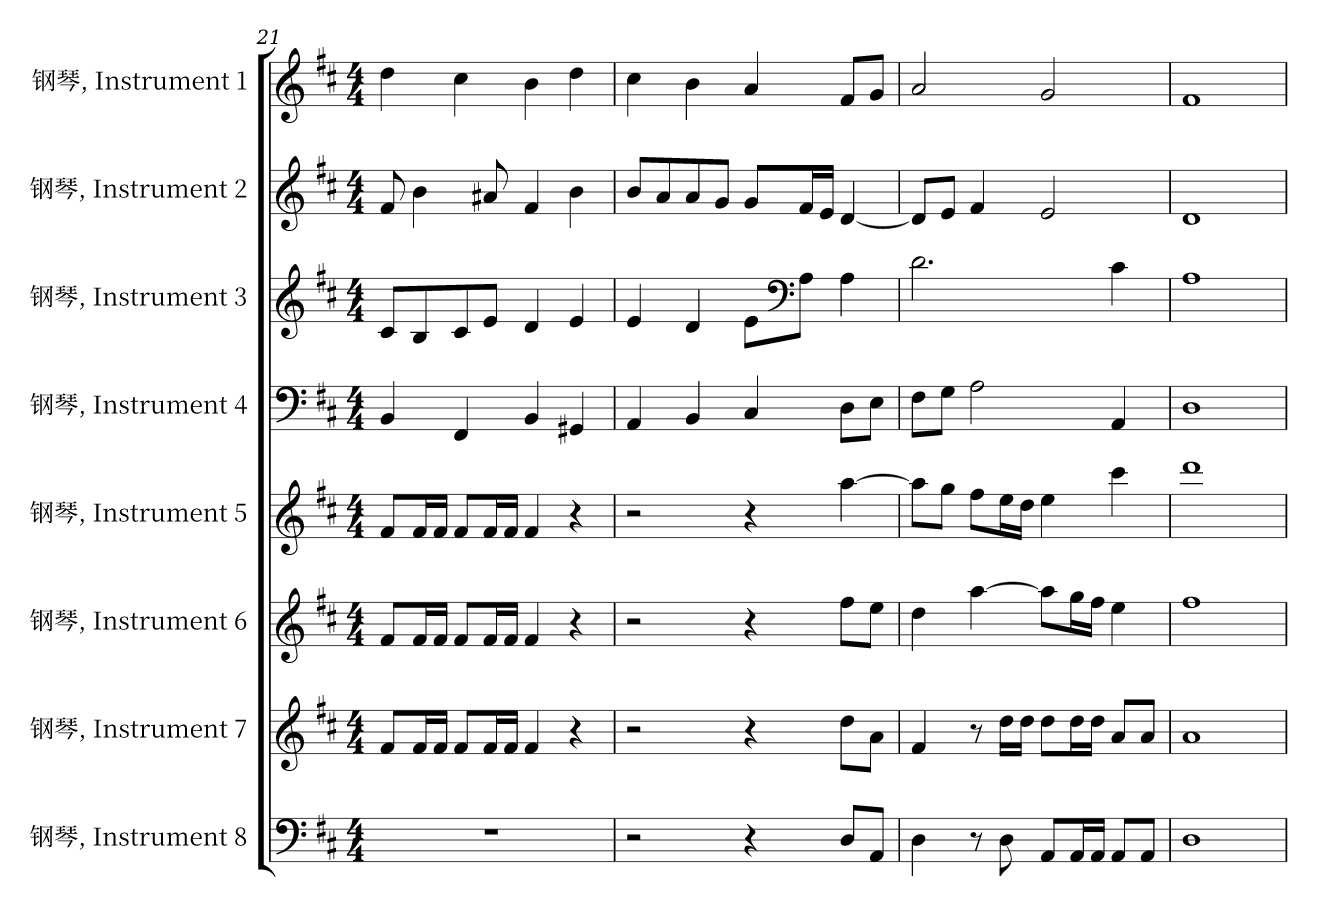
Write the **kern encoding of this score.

**kern	**kern	**kern	**kern	**kern	**kern	**kern	**kern
*part8	*part7	*part6	*part5	*part4	*part3	*part2	*part1
*staff8	*staff7	*staff6	*staff5	*staff4	*staff3	*staff2	*staff1
*I"钢琴, Instrument 8	*I"钢琴, Instrument 7	*I"钢琴, Instrument 6	*I"钢琴, Instrument 5	*I"钢琴, Instrument 4	*I"钢琴, Instrument 3	*I"钢琴, Instrument 2	*I"钢琴, Instrument 1
!!LO:PB:g=z
*clefF4	*clefG2	*clefG2	*clefG2	*clefF4	*clefG2	*clefG2	*clefG2
*k[f#c#]	*k[f#c#]	*k[f#c#]	*k[f#c#]	*k[f#c#]	*k[f#c#]	*k[f#c#]	*k[f#c#]
*M4/4	*M4/4	*M4/4	*M4/4	*M4/4	*M4/4	*M4/4	*M4/4
=21	=21	=21	=21	=21	=21	=21	=21
1r	8f#/L	8f#/L	8f#/L	4BB/	8c#/L	8f#/	4dd\
.	16f#/L	16f#/L	16f#/L	.	8B/	4b\	.
.	16f#/JJ	16f#/JJ	16f#/JJ	.	.	.	.
.	8f#/L	8f#/L	8f#/L	4FF#/	8c#/	.	4cc#\
.	16f#/L	16f#/L	16f#/L	.	8e/J	8a#X/	.
.	16f#/JJ	16f#/JJ	16f#/JJ	.	.	.	.
.	4f#/	4f#/	4f#/	4BB/	4d/	4f#/	4b\
.	4r	4r	4r	4GG#X/	4e/	4b\	4dd\
=22	=22	=22	=22	=22	=22	=22	=22
2r	2r	2r	2r	4AA/	4e/	8b/L	4cc#\
.	.	.	.	.	.	8a/	.
.	.	.	.	4BB/	4d/	8a/	4b\
.	.	.	.	.	.	8g/J	.
4r	4r	4r	4r	4C#/	8e\L	8g/L	4a/
*	*	*	*	*	*clefF4	*	*
.	.	.	.	.	8A\J	16f#/L	.
.	.	.	.	.	.	16e/JJ	.
8D/L	8dd\L	8ff#\L	[4aa\	8D\L	4A\	[4d/	8f#/L
8AA/J	8a\J	8ee\J	.	8E\J	.	.	8g/J
=23	=23	=23	=23	=23	=23	=23	=23
4D\	4f#/	4dd\	8aa\L]	8F#\L	2.d\	8d/L]	2a/
.	.	.	8gg\J	8G\J	.	8e/J	.
8r	8r	[4aa\	8ff#\L	2A\	.	4f#/	.
8D\	16dd\LL	.	16ee\L	.	.	.	.
.	16dd\JJ	.	16dd\JJ	.	.	.	.
8AA/L	8dd\L	8aa\L]	4ee\	.	.	2e/	2g/
16AA/L	16dd\L	16gg\L	.	.	.	.	.
16AA/JJ	16dd\JJ	16ff#\JJ	.	.	.	.	.
8AA/L	8a/L	4ee\	4ccc#\	4AA/	4c#\	.	.
8AA/J	8a/J	.	.	.	.	.	.
=24	=24	=24	=24	=24	=24	=24	=24
1D	1a	1ff#	1ddd	1D	1A	1d	1f#
=	=	=	=	=	=	=	=
*-	*-	*-	*-	*-	*-	*-	*-
